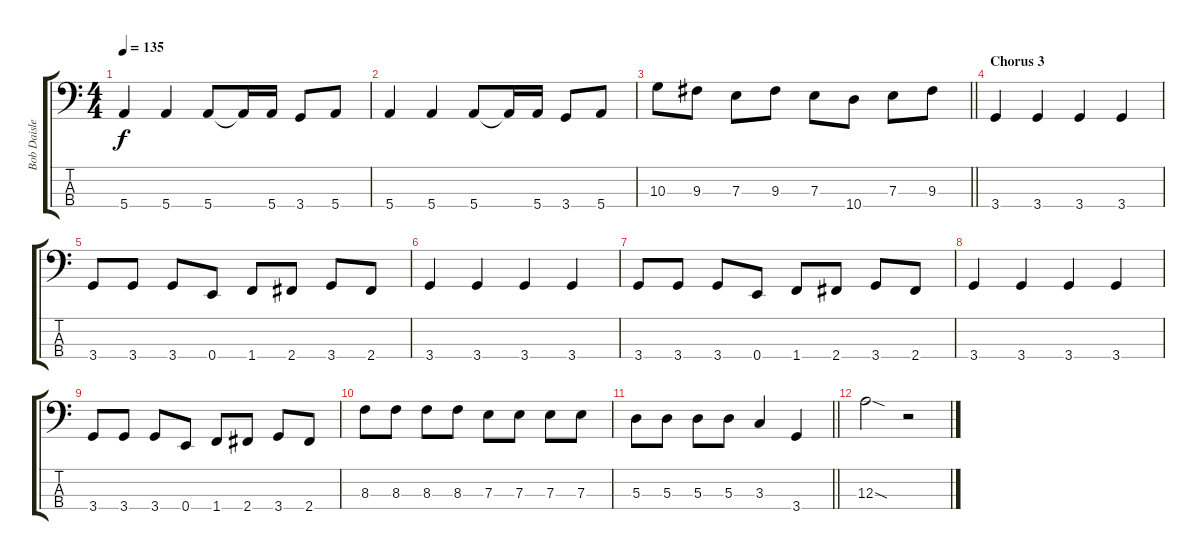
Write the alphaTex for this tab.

\track ("Bob Daisley" "Bob Daisle") {instrument slapbass1}
\staff {score tabs}
\tuning (G2 D2 A1 E1) {hide}
\ts (4 4)
\tempo 135
\clef f4
\ks c
5.4.4{dy f} 5.4.4 5.4.8 5.4{t}.16 5.4.16 3.4.8 5.4.8 |
5.4.4 5.4.4 5.4.8 5.4{t}.16 5.4.16 3.4.8 5.4.8 |
\barLineRight lightlight
10.3.8 9.3.8 7.3.8 9.3.8 7.3.8 10.4.8 7.3.8 9.3.8 |
\section ("" "Chorus 3")
3.4.4 3.4.4 3.4.4 3.4.4 |
3.4.8 3.4.8 3.4.8 0.4.8 1.4.8 2.4.8 3.4.8 2.4.8 |
3.4.4 3.4.4 3.4.4 3.4.4 |
3.4.8 3.4.8 3.4.8 0.4.8 1.4.8 2.4.8 3.4.8 2.4.8 |
3.4.4 3.4.4 3.4.4 3.4.4 |
3.4.8 3.4.8 3.4.8 0.4.8 1.4.8 2.4.8 3.4.8 2.4.8 |
8.3.8 8.3.8 8.3.8 8.3.8 7.3.8 7.3.8 7.3.8 7.3.8 |
\barLineRight lightlight
5.3.8 5.3.8 5.3.8 5.3.8 3.3.4 3.4.4 |
12.3{sod}.2 r.2
